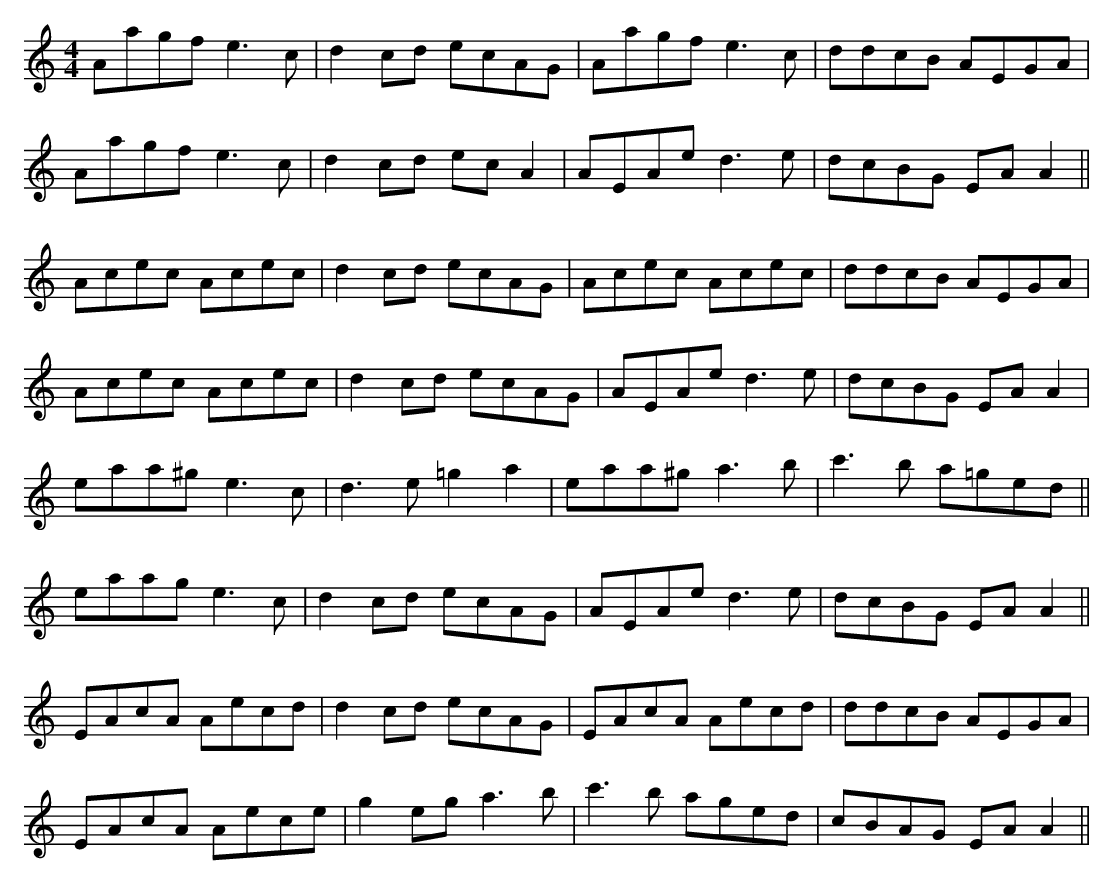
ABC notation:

X:1
M:4/4
K:Amin
Aagf e3c|d2 cd ecAG|Aagf e3c|ddcB AEGA|
Aagf e3c|d2 cd ec A2|AEAe d3e|dcBG EA A2||
Acec Acec|d2 cd ecAG|Acec Acec|ddcB AEGA|
Acec Acec|d2 cd ecAG|AEAe d3e|dcBG EA A2|
eaa^g e3c|d3e =g2 a2|eaa^g a3b|c'3b a=ged||
eaag e3c|d2 cd ecAG|AEAe d3e|dcBG EA A2||
EAcA Aecd|d2 cd ecAG|EAcA Aecd|ddcB AEGA|
EAcA Aece|g2 eg a3b|c'3b aged|cBAG EA A2||
